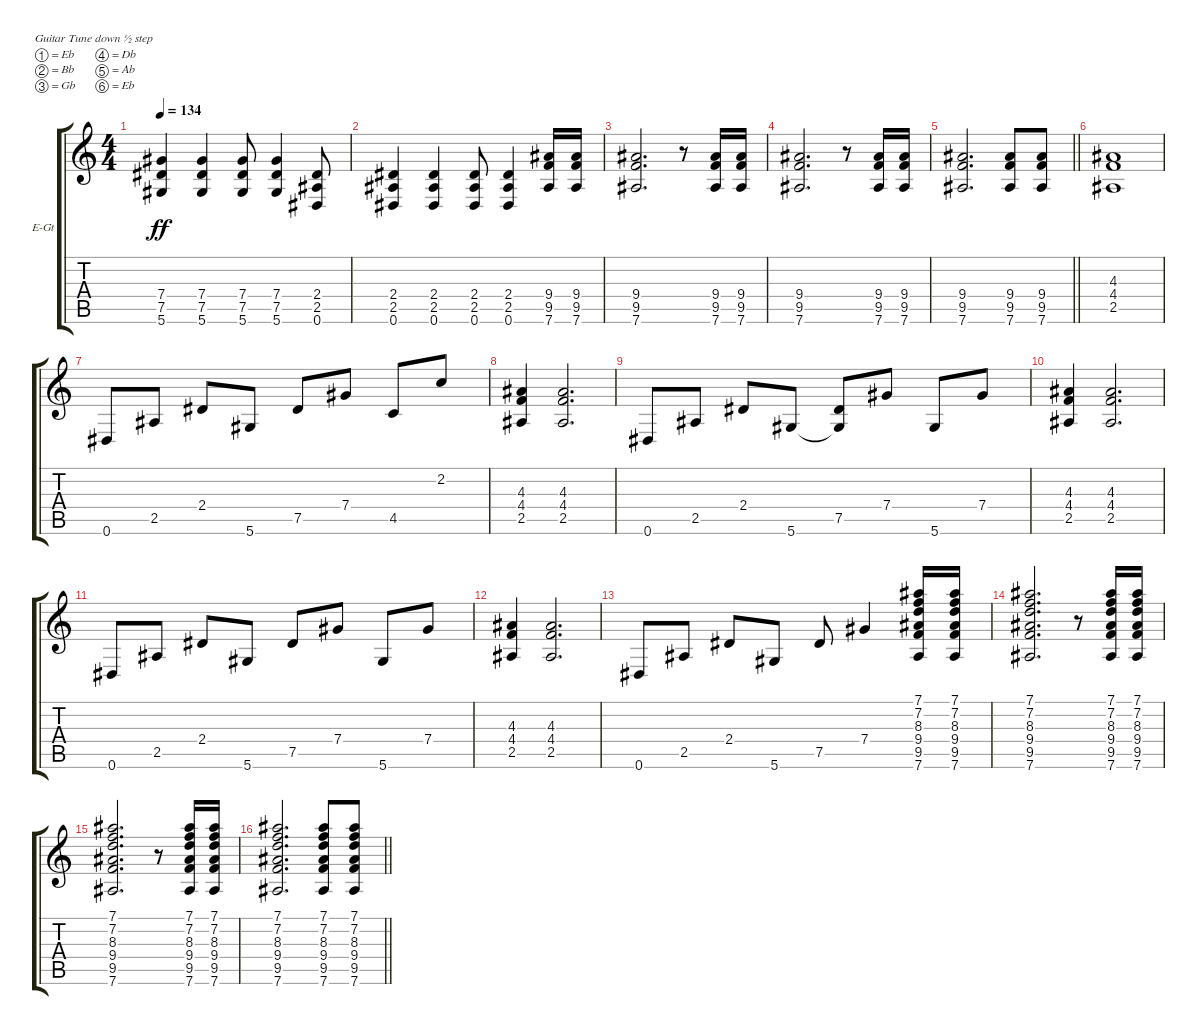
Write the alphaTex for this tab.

\bracketExtendMode groupsimilarinstruments
\firstSystemTrackNameOrientation horizontal
\otherSystemsTrackNameOrientation horizontal
\track ("Guitar 1" "E-Gt") {instrument distortionguitar}
\staff {score tabs}
\tuning (Eb4 Bb3 Gb3 Db3 Ab2 Eb2)
\ts (4 4)
\scale
0.206316
\tempo 134
\accidentals auto
\clef g2
\ottava regular
\simile none
\scale
0.239163
\ks c
(5.6 7.5 7.4).4{dy ff} (5.6 7.5 7.4).4 (5.6 7.5 7.4).8 (5.6 7.5 7.4).4 (0.6 2.5 2.4).8 |
\scale
0.185263
\scale
0.261584 (0.6 2.5 2.4).4 (0.6 2.5 2.4).4 (0.6 2.5 2.4).8 (0.6 2.5 2.4).4 (7.6 9.5 9.4).16 (7.6 9.5 9.4).16 |
\scale
0.304211
\scale
0.234679 (7.6 9.5 9.4).2{d} r.8 (7.6 9.5 9.4).16 (7.6 9.5 9.4).16 |
\scale
0.304211
\scale
0.264574 (7.6 9.5 9.4).2{d} r.8 (7.6 9.5 9.4).16 (7.6 9.5 9.4).16 |
\scale
0.244613
\scale
0.317328
\barLineRight lightlight
(7.6 9.5 9.4).2{d} (7.6 9.5 9.4).8 (7.6 9.5 9.4).8 |
\scale
0.244613
\scale
0.127349 (2.5 4.4 4.3).1 |
\scale
0.26616
\scale
0.365344 0.6.8 2.5.8 2.4.8 5.6.8 7.5.8 7.4.8 4.5.8 2.2.8 |
\scale
0.244613
\scale
0.189979 (2.5 4.4 4.3).4 (2.5 4.4 4.3).2{d} |
\scale
0.220497
\scale
0.269231 0.6.8 2.5.8 2.4.8 5.6.8 (5.6{t} 7.5).8 7.4.8 5.6.8 7.4.8 |
\scale
0.279503
\scale
0.194444 (2.5 4.4 4.3).4 (2.5 4.4 4.3).2{d} |
\scale
0.220497
\scale
0.34188 0.6.8 2.5.8 2.4.8 5.6.8 7.5.8 7.4.8 5.6.8 7.4.8 |
\scale
0.279503
\scale
0.194444 (2.5 4.4 4.3).4 (2.5 4.4 4.3).2{d} |
\scale
0.208211
\scale
0.26475 0.6.8 2.5.8 2.4.8 5.6.8 7.5.8 7.4.4 (7.6 9.5 9.4 8.3 7.2 7.1).16 (7.6 9.5 9.4 8.3 7.2 7.1).16 |
\scale
0.26393
\scale
0.237519 (7.6 9.5 9.4 8.3 7.2 7.1).2{d} r.8 (7.6 9.5 9.4 8.3 7.2 7.1).16 (7.6 9.5 9.4 8.3 7.2 7.1).16 |
\scale
0.26393
\scale
0.267776 (7.6 9.5 9.4 8.3 7.2 7.1).2{d} r.8 (7.6 9.5 9.4 8.3 7.2 7.1).16 (7.6 9.5 9.4 8.3 7.2 7.1).16 |
\scale
0.26393
\scale
0.229955
\barLineRight lightlight
(7.6 9.5 9.4 8.3 7.2 7.1).2{d} (7.6 9.5 9.4 8.3 7.2 7.1).8 (7.6 9.5 9.4 8.3 7.2 7.1).8
